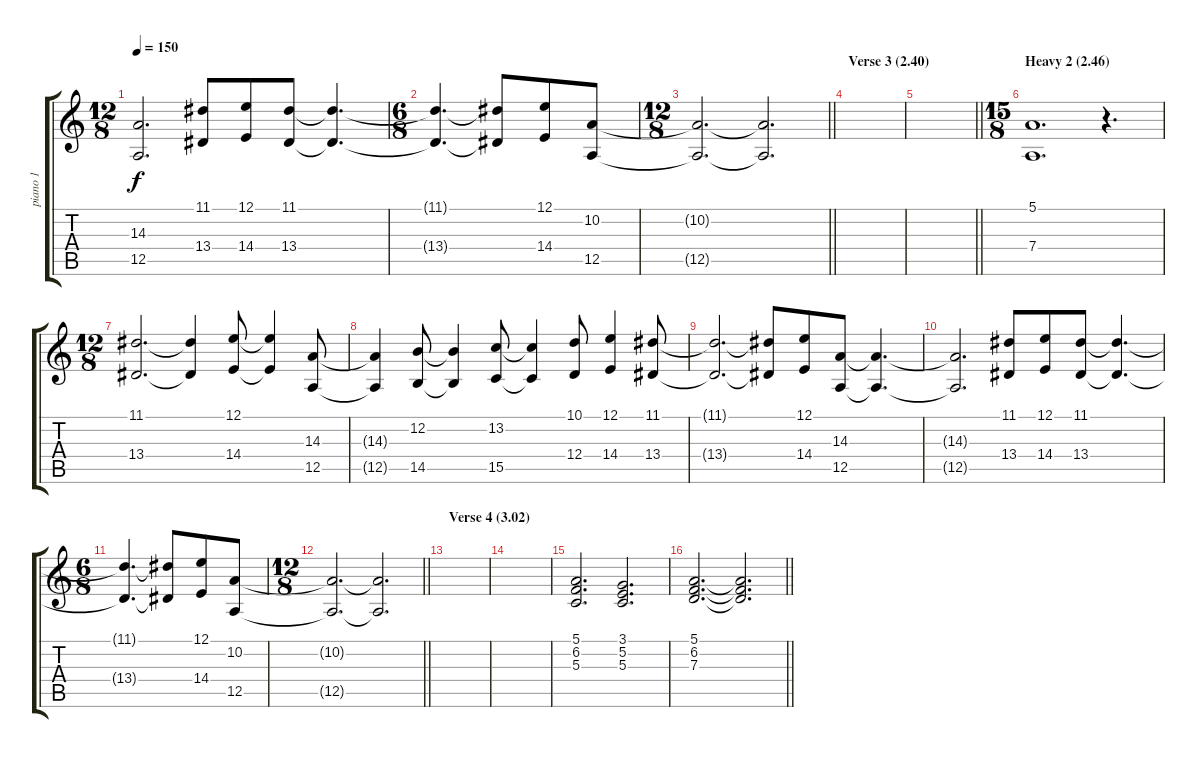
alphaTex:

\track ("piano 1" "piano 1") {instrument acousticgrandpiano}
\staff {score tabs}
\tuning (E4 B3 G3 D3 A2 E2) {hide}
\ts (12 8)
\tempo 150
\clef g2
\ks c
(14.3{t} 12.5{t}).2{d dy f} (11.1 13.4).8 (12.1 14.4).8 (11.1 13.4).8 (11.1{t} 13.4{t}).4{d} |
\ts (6 8)
(11.1{t} 13.4{t}).4{d} (11.1{t} 13.4{t}).8 (12.1 14.4).8 (10.2 12.5).8 |
\ts (12 8)
\barLineRight lightlight
(10.2{t} 12.5{t}).2{d} (10.2{t} 12.5{t}).2{d} |
\section ("" "Verse 3 (2.40)")
|
\barLineRight lightlight
|
\ts (15 8)
\section ("" "Heavy 2 (2.46)")
(5.1 7.4).1{d} r.4{d} |
\ts (12 8)
(11.1 13.4).2{d} (11.1{t} 13.4{t}).4 (12.1 14.4).8 (12.1{t} 14.4{t}).4 (14.3 12.5).8 |
(14.3{t} 12.5{t}).4 (12.2 14.5).8 (12.2{t} 14.5{t}).4 (13.2 15.5).8 (13.2{t} 15.5{t}).4 (10.1 12.4).8 (12.1 14.4).4 (11.1 13.4).8 |
(11.1{t} 13.4{t}).2{d} (11.1{t} 13.4{t}).8 (12.1 14.4).8 (14.3 12.5).8 (14.3{t} 12.5{t}).4{d} |
(14.3{t} 12.5{t}).2{d} (11.1 13.4).8 (12.1 14.4).8 (11.1 13.4).8 (11.1{t} 13.4{t}).4{d} |
\ts (6 8)
(11.1{t} 13.4{t}).4{d} (11.1{t} 13.4{t}).8 (12.1 14.4).8 (10.2 12.5).8 |
\ts (12 8)
\barLineRight lightlight
(10.2{t} 12.5{t}).2{d} (10.2{t} 12.5{t}).2{d} |
\section ("" "Verse 4 (3.02)")
|
|
(5.1 6.2 5.3).2{d} (3.1 5.2 5.3).2{d} |
\barLineRight lightlight
(5.1 6.2 7.3).2{d} (5.1{t} 6.2{t} 7.3{t}).2{d}
